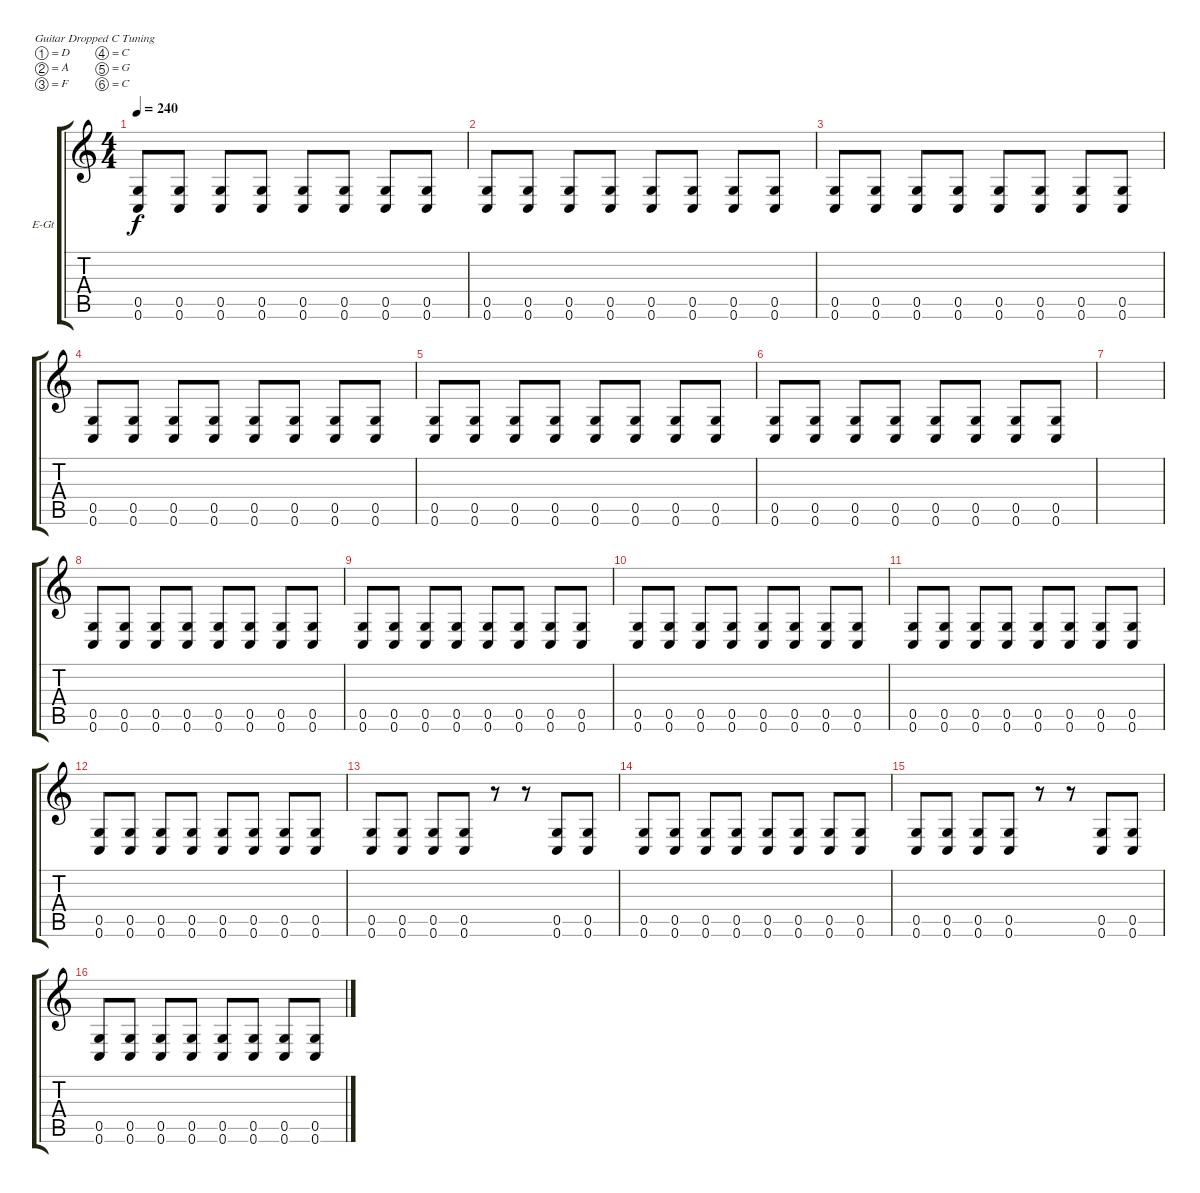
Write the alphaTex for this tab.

\bracketExtendMode groupsimilarinstruments
\firstSystemTrackNameOrientation horizontal
\otherSystemsTrackNameOrientation horizontal
\track ("Electric Guitar" "E-Gt") {instrument distortionguitar}
\staff {score tabs}
\tuning (D4 A3 F3 C3 G2 C2)
\ts (4 4)
\tempo 240
\clef g2
\ks c
(0.6 0.5).8{dy f} (0.6 0.5).8 (0.6 0.5).8 (0.6 0.5).8 (0.6 0.5).8 (0.6 0.5).8 (0.6 0.5).8 (0.6 0.5).8 |
(0.6 0.5).8 (0.6 0.5).8 (0.6 0.5).8 (0.6 0.5).8 (0.6 0.5).8 (0.6 0.5).8 (0.6 0.5).8 (0.6 0.5).8 |
(0.6 0.5).8 (0.6 0.5).8 (0.6 0.5).8 (0.6 0.5).8 (0.6 0.5).8 (0.6 0.5).8 (0.6 0.5).8 (0.6 0.5).8 |
(0.6 0.5).8 (0.6 0.5).8 (0.6 0.5).8 (0.6 0.5).8 (0.6 0.5).8 (0.6 0.5).8 (0.6 0.5).8 (0.6 0.5).8 |
(0.6 0.5).8 (0.6 0.5).8 (0.6 0.5).8 (0.6 0.5).8 (0.6 0.5).8 (0.6 0.5).8 (0.6 0.5).8 (0.6 0.5).8 |
(0.6 0.5).8 (0.6 0.5).8 (0.6 0.5).8 (0.6 0.5).8 (0.6 0.5).8 (0.6 0.5).8 (0.6 0.5).8 (0.6 0.5).8 |
|
(0.6 0.5).8 (0.6 0.5).8 (0.6 0.5).8 (0.6 0.5).8 (0.6 0.5).8 (0.6 0.5).8 (0.6 0.5).8 (0.6 0.5).8 |
(0.6 0.5).8 (0.6 0.5).8 (0.6 0.5).8 (0.6 0.5).8 (0.6 0.5).8 (0.6 0.5).8 (0.6 0.5).8 (0.6 0.5).8 |
(0.6 0.5).8 (0.6 0.5).8 (0.6 0.5).8 (0.6 0.5).8 (0.6 0.5).8 (0.6 0.5).8 (0.6 0.5).8 (0.6 0.5).8 |
(0.6 0.5).8 (0.6 0.5).8 (0.6 0.5).8 (0.6 0.5).8 (0.6 0.5).8 (0.6 0.5).8 (0.6 0.5).8 (0.6 0.5).8 |
(0.6 0.5).8 (0.6 0.5).8 (0.6 0.5).8 (0.6 0.5).8 (0.6 0.5).8 (0.6 0.5).8 (0.6 0.5).8 (0.6 0.5).8 |
(0.6 0.5).8 (0.6 0.5).8 (0.6 0.5).8 (0.6 0.5).8 r.8 r.8 (0.6 0.5).8 (0.6 0.5).8 |
(0.6 0.5).8 (0.6 0.5).8 (0.6 0.5).8 (0.6 0.5).8 (0.6 0.5).8 (0.6 0.5).8 (0.6 0.5).8 (0.6 0.5).8 |
(0.6 0.5).8 (0.6 0.5).8 (0.6 0.5).8 (0.6 0.5).8 r.8 r.8 (0.6 0.5).8 (0.6 0.5).8 |
(0.6 0.5).8 (0.6 0.5).8 (0.6 0.5).8 (0.6 0.5).8 (0.6 0.5).8 (0.6 0.5).8 (0.6 0.5).8 (0.6 0.5).8
